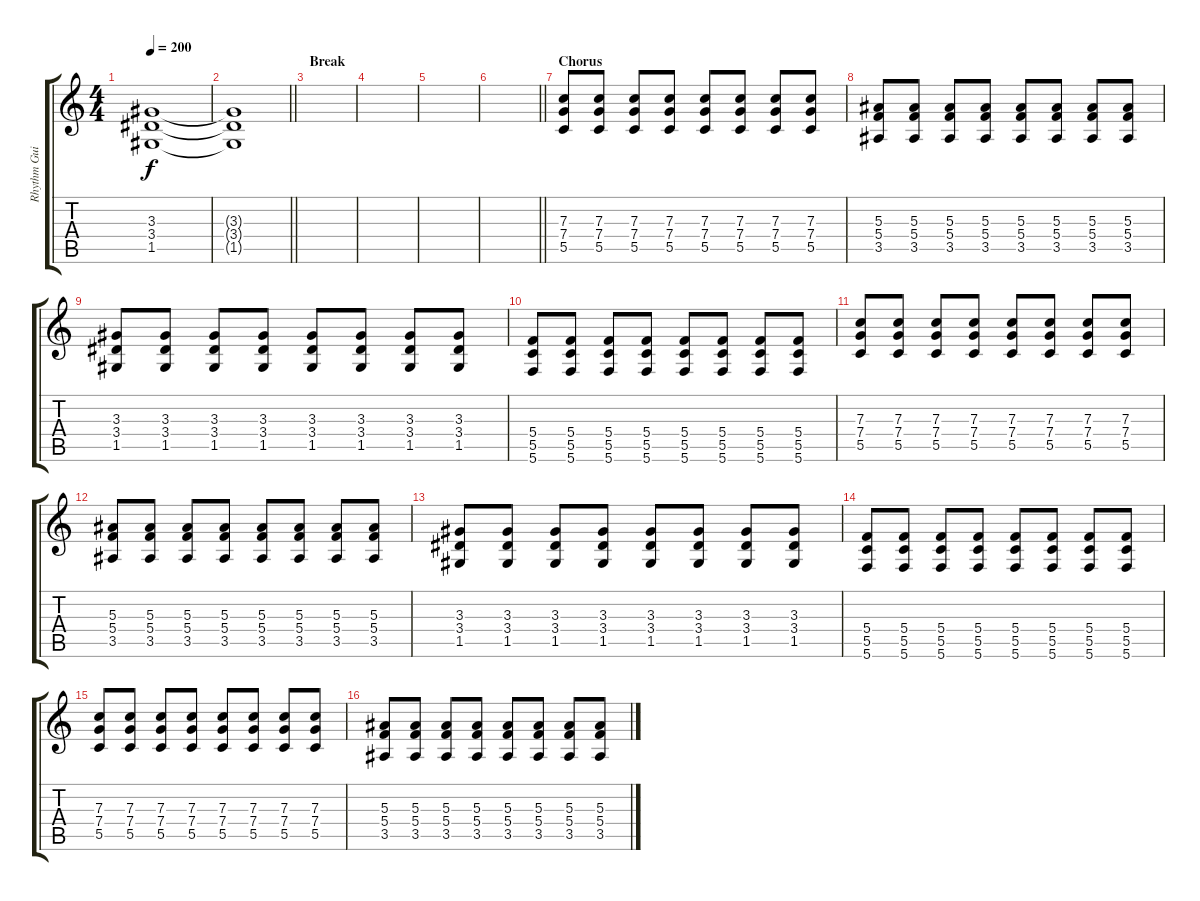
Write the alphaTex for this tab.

\track ("Rhythm Guitar" "Rhythm Gui") {instrument distortionguitar}
\staff {score tabs}
\tuning (D4 A3 F3 C3 G2 C2) {hide}
\ts (4 4)
\tempo 200
\clef g2
\ks c
(3.3{t} 3.4{t} 1.5{t}).1{dy f} |
\barLineRight lightlight
(3.3{t} 3.4{t} 1.5{t}).1 |
\section ("" "Break")
|
|
|
\barLineRight lightlight
|
\section ("" "Chorus")
(7.3 7.4 5.5).8 (7.3 7.4 5.5).8 (7.3 7.4 5.5).8 (7.3 7.4 5.5).8 (7.3 7.4 5.5).8 (7.3 7.4 5.5).8 (7.3 7.4 5.5).8 (7.3 7.4 5.5).8 |
(5.3 5.4 3.5).8 (5.3 5.4 3.5).8 (5.3 5.4 3.5).8 (5.3 5.4 3.5).8 (5.3 5.4 3.5).8 (5.3 5.4 3.5).8 (5.3 5.4 3.5).8 (5.3 5.4 3.5).8 |
(3.3 3.4 1.5).8 (3.3 3.4 1.5).8 (3.3 3.4 1.5).8 (3.3 3.4 1.5).8 (3.3 3.4 1.5).8 (3.3 3.4 1.5).8 (3.3 3.4 1.5).8 (3.3 3.4 1.5).8 |
(5.4 5.5 5.6).8 (5.4 5.5 5.6).8 (5.4 5.5 5.6).8 (5.4 5.5 5.6).8 (5.4 5.5 5.6).8 (5.4 5.5 5.6).8 (5.4 5.5 5.6).8 (5.4 5.5 5.6).8 |
(7.3 7.4 5.5).8 (7.3 7.4 5.5).8 (7.3 7.4 5.5).8 (7.3 7.4 5.5).8 (7.3 7.4 5.5).8 (7.3 7.4 5.5).8 (7.3 7.4 5.5).8 (7.3 7.4 5.5).8 |
(5.3 5.4 3.5).8 (5.3 5.4 3.5).8 (5.3 5.4 3.5).8 (5.3 5.4 3.5).8 (5.3 5.4 3.5).8 (5.3 5.4 3.5).8 (5.3 5.4 3.5).8 (5.3 5.4 3.5).8 |
(3.3 3.4 1.5).8 (3.3 3.4 1.5).8 (3.3 3.4 1.5).8 (3.3 3.4 1.5).8 (3.3 3.4 1.5).8 (3.3 3.4 1.5).8 (3.3 3.4 1.5).8 (3.3 3.4 1.5).8 |
(5.4 5.5 5.6).8 (5.4 5.5 5.6).8 (5.4 5.5 5.6).8 (5.4 5.5 5.6).8 (5.4 5.5 5.6).8 (5.4 5.5 5.6).8 (5.4 5.5 5.6).8 (5.4 5.5 5.6).8 |
(7.3 7.4 5.5).8 (7.3 7.4 5.5).8 (7.3 7.4 5.5).8 (7.3 7.4 5.5).8 (7.3 7.4 5.5).8 (7.3 7.4 5.5).8 (7.3 7.4 5.5).8 (7.3 7.4 5.5).8 |
(5.3 5.4 3.5).8 (5.3 5.4 3.5).8 (5.3 5.4 3.5).8 (5.3 5.4 3.5).8 (5.3 5.4 3.5).8 (5.3 5.4 3.5).8 (5.3 5.4 3.5).8 (5.3 5.4 3.5).8
